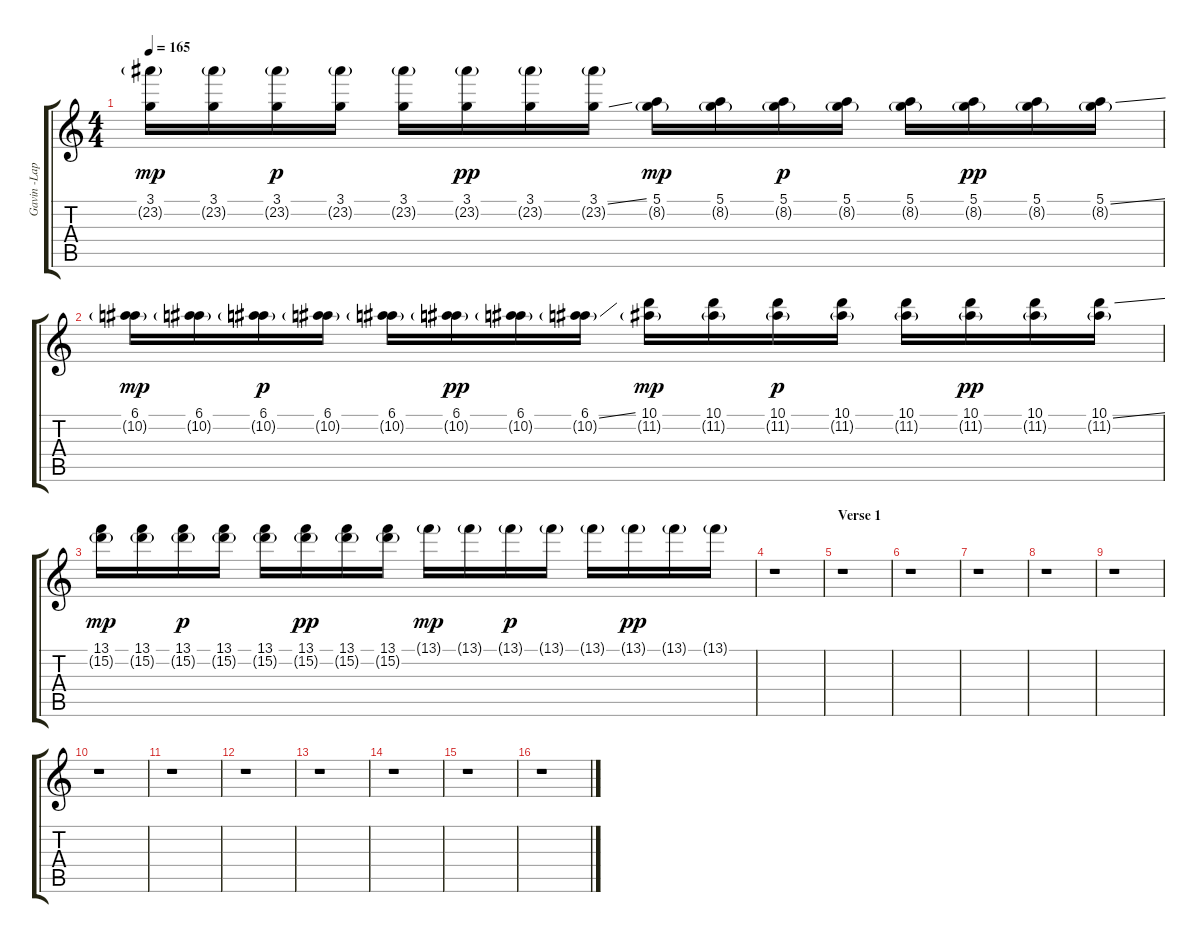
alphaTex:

\track ("Gavin -LapSteelGtr" "Gavin -Lap") {instrument overdrivenguitar}
\staff {score tabs}
\tuning (E4 B3 G3 D3 A2 E2) {hide}
\ts (4 4)
\tempo 165
\clef g2
\ks c
(3.1 23.2{g}).16{dy mp} (3.1 23.2{g}).16 (3.1 23.2{g}).16{dy p} (3.1 23.2{g}).16 (3.1 23.2{g}).16 (3.1 23.2{g}).16{dy pp} (3.1 23.2{g}).16 (3.1{ss} 23.2{g}).16 (5.1 8.2{g}).16{dy mp} (5.1 8.2{g}).16 (5.1 8.2{g}).16{dy p} (5.1 8.2{g}).16 (5.1 8.2{g}).16 (5.1 8.2{g}).16{dy pp} (5.1 8.2{g}).16 (5.1{ss} 8.2{g}).16 |
(6.1 10.2{g}).16{dy mp} (6.1 10.2{g}).16 (6.1 10.2{g}).16{dy p} (6.1 10.2{g}).16 (6.1 10.2{g}).16 (6.1 10.2{g}).16{dy pp} (6.1 10.2{g}).16 (6.1{ss} 10.2{g}).16 (10.1 11.2{g}).16{dy mp} (10.1 11.2{g}).16 (10.1 11.2{g}).16{dy p} (10.1 11.2{g}).16 (10.1 11.2{g}).16 (10.1 11.2{g}).16{dy pp} (10.1 11.2{g}).16 (10.1{ss} 11.2{g}).16 |
(13.1 15.2{g}).16{dy mp} (13.1 15.2{g}).16 (13.1 15.2{g}).16{dy p} (13.1 15.2{g}).16 (13.1 15.2{g}).16 (13.1 15.2{g}).16{dy pp} (13.1 15.2{g}).16 (13.1 15.2{g}).16 13.1{g}.16{dy mp} 13.1{g}.16 13.1{g}.16{dy p} 13.1{g}.16 13.1{g}.16 13.1{g}.16{dy pp} 13.1{g}.16 13.1{g}.16 |
r.1 |
\section ("" "Verse 1")
r.1 |
r.1 |
r.1 |
r.1 |
r.1 |
r.1 |
r.1 |
r.1 |
r.1 |
r.1 |
r.1 |
r.1
